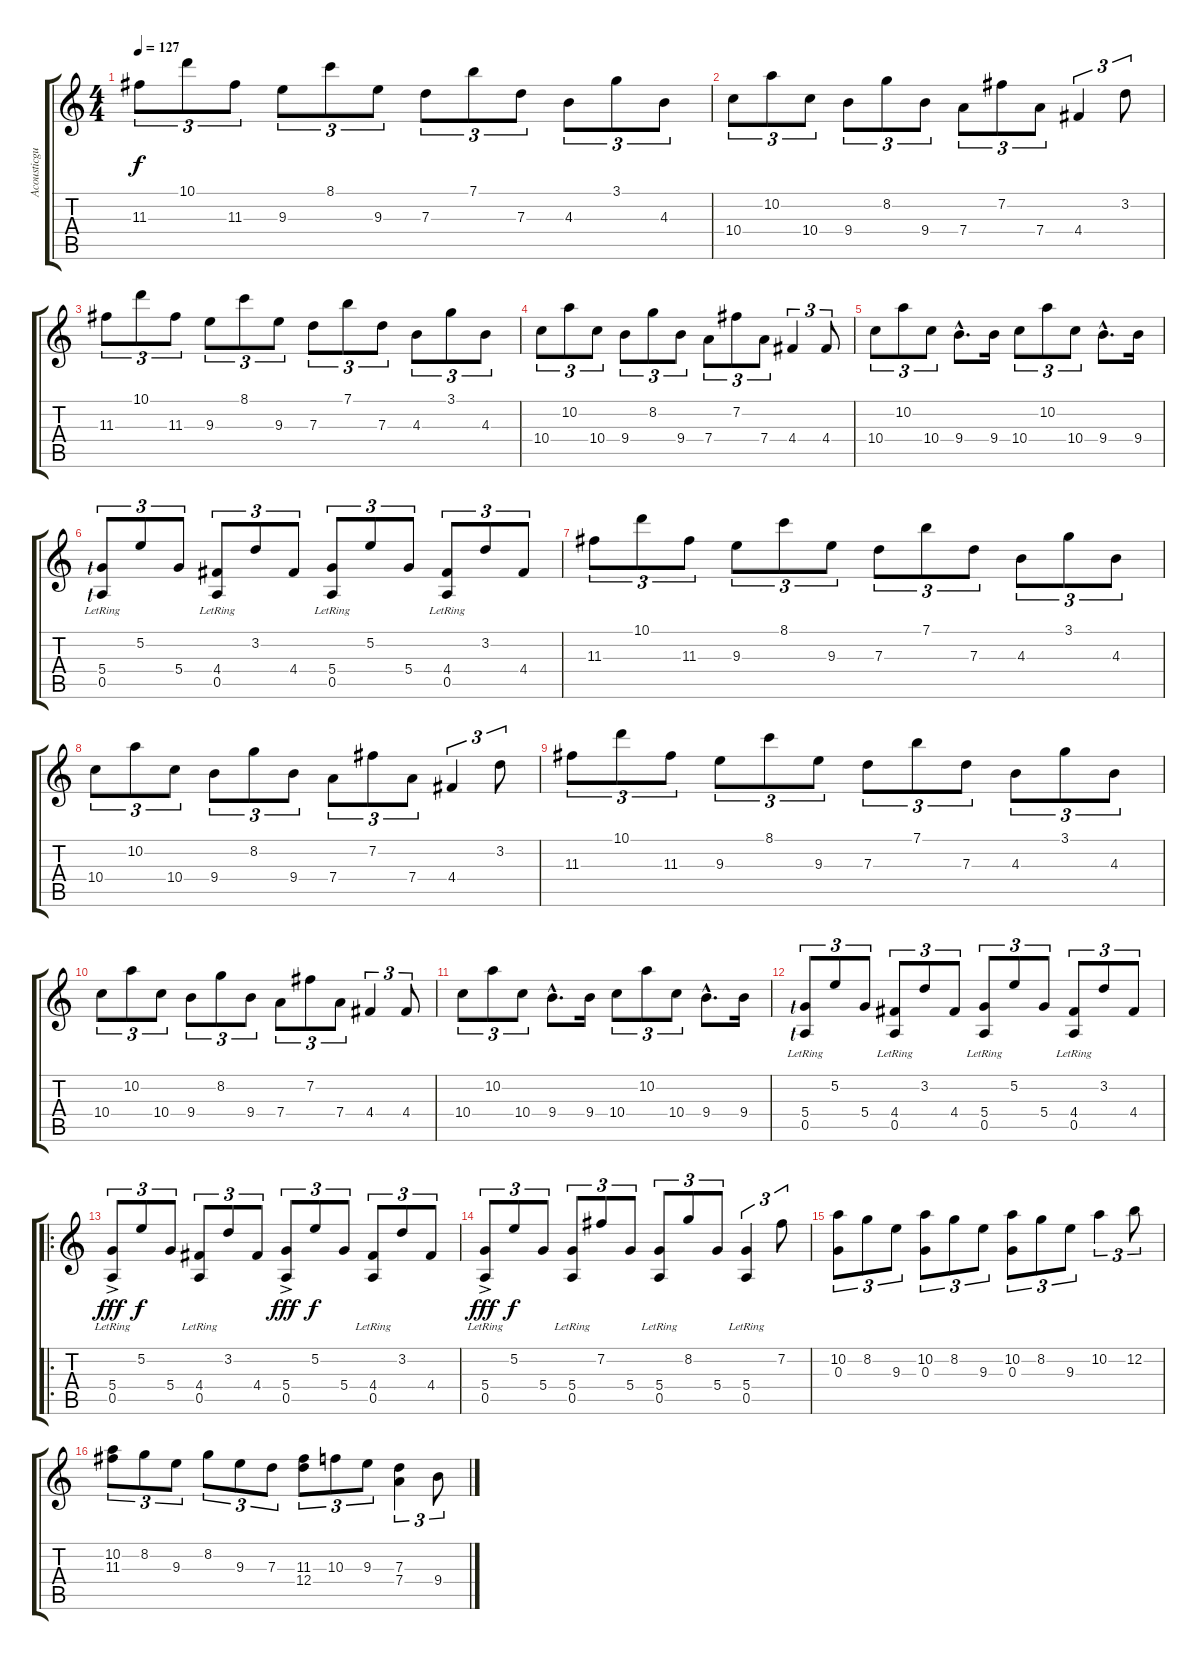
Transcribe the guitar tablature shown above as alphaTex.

\track ("Acousticguitar" "Acousticgu") {instrument acousticguitarsteel}
\staff {score tabs}
\tuning (E4 B3 G3 D3 A2 E2) {hide}
\ts (4 4)
\tempo 127
\clef g2
\ks c
11.3.8{tu (3 2) dy f instrument acousticguitarsteel} 10.1.8{tu (3 2)} 11.3.8{tu (3 2)} 9.3.8{tu (3 2)} 8.1.8{tu (3 2)} 9.3.8{tu (3 2)} 7.3.8{tu (3 2)} 7.1.8{tu (3 2)} 7.3.8{tu (3 2)} 4.3.8{tu (3 2)} 3.1.8{tu (3 2)} 4.3.8{tu (3 2)} |
10.4.8{tu (3 2)} 10.2.8{tu (3 2)} 10.4.8{tu (3 2)} 9.4.8{tu (3 2)} 8.2.8{tu (3 2)} 9.4.8{tu (3 2)} 7.4.8{tu (3 2)} 7.2.8{tu (3 2)} 7.4.8{tu (3 2)} 4.4.4{tu (3 2)} 3.2.8{tu (3 2)} |
11.3.8{tu (3 2)} 10.1.8{tu (3 2)} 11.3.8{tu (3 2)} 9.3.8{tu (3 2)} 8.1.8{tu (3 2)} 9.3.8{tu (3 2)} 7.3.8{tu (3 2)} 7.1.8{tu (3 2)} 7.3.8{tu (3 2)} 4.3.8{tu (3 2)} 3.1.8{tu (3 2)} 4.3.8{tu (3 2)} |
10.4.8{tu (3 2)} 10.2.8{tu (3 2)} 10.4.8{tu (3 2)} 9.4.8{tu (3 2)} 8.2.8{tu (3 2)} 9.4.8{tu (3 2)} 7.4.8{tu (3 2)} 7.2.8{tu (3 2)} 7.4.8{tu (3 2)} 4.4.4{tu (3 2)} 4.4.8{tu (3 2)} |
10.4.8{tu (3 2)} 10.2.8{tu (3 2)} 10.4.8{tu (3 2)} 9.4{hac}.8{d} 9.4.16 10.4.8{tu (3 2)} 10.2.8{tu (3 2)} 10.4.8{tu (3 2)} 9.4{hac}.8{d} 9.4.16 |
(5.4{lf 1} 0.5{lr lf 1}).8{tu (3 2)} 5.2.8{tu (3 2)} 5.4.8{tu (3 2)} (4.4 0.5{lr}).8{tu (3 2)} 3.2.8{tu (3 2)} 4.4.8{tu (3 2)} (5.4 0.5{lr}).8{tu (3 2)} 5.2.8{tu (3 2)} 5.4.8{tu (3 2)} (4.4 0.5{lr}).8{tu (3 2)} 3.2.8{tu (3 2)} 4.4.8{tu (3 2)} |
11.3.8{tu (3 2)} 10.1.8{tu (3 2)} 11.3.8{tu (3 2)} 9.3.8{tu (3 2)} 8.1.8{tu (3 2)} 9.3.8{tu (3 2)} 7.3.8{tu (3 2)} 7.1.8{tu (3 2)} 7.3.8{tu (3 2)} 4.3.8{tu (3 2)} 3.1.8{tu (3 2)} 4.3.8{tu (3 2)} |
10.4.8{tu (3 2)} 10.2.8{tu (3 2)} 10.4.8{tu (3 2)} 9.4.8{tu (3 2)} 8.2.8{tu (3 2)} 9.4.8{tu (3 2)} 7.4.8{tu (3 2)} 7.2.8{tu (3 2)} 7.4.8{tu (3 2)} 4.4.4{tu (3 2)} 3.2.8{tu (3 2)} |
11.3.8{tu (3 2)} 10.1.8{tu (3 2)} 11.3.8{tu (3 2)} 9.3.8{tu (3 2)} 8.1.8{tu (3 2)} 9.3.8{tu (3 2)} 7.3.8{tu (3 2)} 7.1.8{tu (3 2)} 7.3.8{tu (3 2)} 4.3.8{tu (3 2)} 3.1.8{tu (3 2)} 4.3.8{tu (3 2)} |
10.4.8{tu (3 2)} 10.2.8{tu (3 2)} 10.4.8{tu (3 2)} 9.4.8{tu (3 2)} 8.2.8{tu (3 2)} 9.4.8{tu (3 2)} 7.4.8{tu (3 2)} 7.2.8{tu (3 2)} 7.4.8{tu (3 2)} 4.4.4{tu (3 2)} 4.4.8{tu (3 2)} |
10.4.8{tu (3 2)} 10.2.8{tu (3 2)} 10.4.8{tu (3 2)} 9.4{hac}.8{d} 9.4.16 10.4.8{tu (3 2)} 10.2.8{tu (3 2)} 10.4.8{tu (3 2)} 9.4{hac}.8{d} 9.4.16 |
(5.4{lf 1} 0.5{lr lf 1}).8{tu (3 2)} 5.2.8{tu (3 2)} 5.4.8{tu (3 2)} (4.4 0.5{lr}).8{tu (3 2)} 3.2.8{tu (3 2)} 4.4.8{tu (3 2)} (5.4 0.5{lr}).8{tu (3 2)} 5.2.8{tu (3 2)} 5.4.8{tu (3 2)} (4.4 0.5{lr}).8{tu (3 2)} 3.2.8{tu (3 2)} 4.4.8{tu (3 2)} |
\ro
(5.4{ac lr} 0.5{ac}).8{tu (3 2) dy fff} 5.2.8{tu (3 2) dy f} 5.4.8{tu (3 2)} (4.4{lr} 0.5{lr}).8{tu (3 2)} 3.2.8{tu (3 2)} 4.4.8{tu (3 2)} (5.4{ac} 0.5{ac}).8{tu (3 2) dy fff} 5.2.8{tu (3 2) dy f} 5.4.8{tu (3 2)} (4.4 0.5{lr}).8{tu (3 2)} 3.2.8{tu (3 2)} 4.4.8{tu (3 2)} |
(5.4{ac lr} 0.5{ac}).8{tu (3 2) dy fff} 5.2.8{tu (3 2) dy f} 5.4.8{tu (3 2)} (5.4 0.5{lr}).8{tu (3 2)} 7.2.8{tu (3 2)} 5.4.8{tu (3 2)} (5.4{lr} 0.5).8{tu (3 2)} 8.2.8{tu (3 2)} 5.4.8{tu (3 2)} (5.4 0.5{lr}).4{tu (3 2)} 7.2.8{tu (3 2)} |
(10.2 0.3).8{tu (3 2)} 8.2.8{tu (3 2)} 9.3.8{tu (3 2)} (10.2 0.3).8{tu (3 2)} 8.2.8{tu (3 2)} 9.3.8{tu (3 2)} (10.2 0.3).8{tu (3 2)} 8.2.8{tu (3 2)} 9.3.8{tu (3 2)} 10.2.4{tu (3 2)} 12.2.8{tu (3 2)} |
(10.2 11.3).8{tu (3 2)} 8.2.8{tu (3 2)} 9.3.8{tu (3 2)} 8.2.8{tu (3 2)} 9.3.8{tu (3 2)} 7.3.8{tu (3 2)} (11.3 12.4).8{tu (3 2)} 10.3.8{tu (3 2)} 9.3.8{tu (3 2)} (7.3 7.4).4{tu (3 2)} 9.4.8{tu (3 2)}
